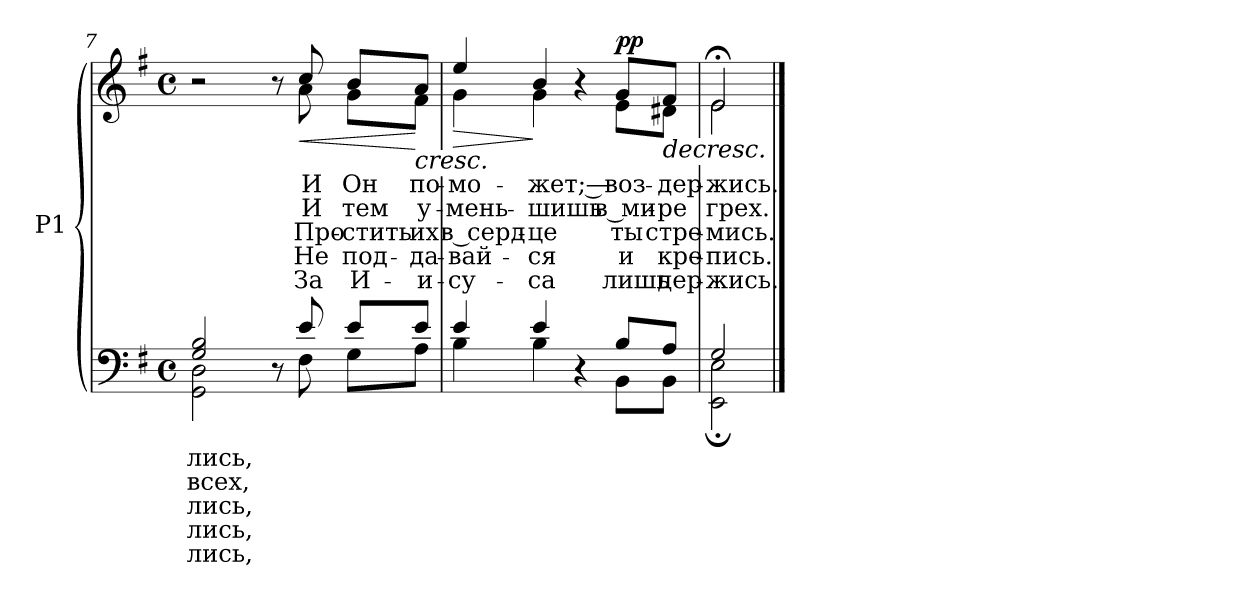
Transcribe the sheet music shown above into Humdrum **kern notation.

**kern	**text	**text	**text	**text	**text	**kern	**text	**text	**text	**text	**text	**dynam
*part1	*part1	*part1	*part1	*part1	*part1	*part1	*part1	*part1	*part1	*part1	*part1	*part1
*staff2	*staff2	*staff2	*staff2	*staff2	*staff2	*staff1	*staff1	*staff1	*staff1	*staff1	*staff1	*staff1/2
*I"P1	*	*	*	*	*	*	*	*	*	*	*	*
!!LO:LB:g=z
*clefF4	*	*	*	*	*	*clefG2	*	*	*	*	*	*
*k[f#]	*	*	*	*	*	*k[f#]	*	*	*	*	*	*
*G:	*	*	*	*	*	*G:	*	*	*	*	*	*
*M4/4	*	*	*	*	*	*M4/4	*	*	*	*	*	*
*met(c)	*	*	*	*	*	*met(c)	*	*	*	*	*	*
=7	=7	=7	=7	=7	=7	=7	=7	=7	=7	=7	=7	=7
!	!LO:LY:a:color=#000000	!LO:LY:a:color=#000000	!LO:LY:a:color=#000000	!LO:LY:a:color=#000000	!LO:LY:a:color=#000000	!	!	!	!	!	!	!
*^	*	*	*	*	*	*^	*	*	*	*	*	*
2Gi/ 2Bi	2GGi\ 2Di	-лись,	всех,	-лись,	-лись,	-лись,	2r	8ryy	.	.	.	.	.	.
*	*	*	*	*	*	*	*v	*v	*	*	*	*	*	*
8r	8ryy	.	.	.	.	.	8r	.	.	.	.	.	[
!	!	!	!	!	!	!	!	!LO:LY:b:color=#000000	!LO:LY:b:color=#000000	!LO:LY:b:color=#000000	!LO:LY:b:color=#000000	!LO:LY:b:color=#000000	!LO:HP:b
*	*	*	*	*	*	*	*^	*	*	*	*	*	*
8ei/	8F#i\	.	.	.	.	.	8cci/	8ai\	И	И	Про-	Не	За	<
!	!	!	!	!	!	!	!	!	!LO:LY:b:color=#000000	!LO:LY:b:color=#000000	!LO:LY:b:color=#000000	!LO:LY:b:color=#000000	!LO:LY:b:color=#000000	!
8ei/L	8Gi\L	.	.	.	.	.	8bi/L	8gi\L	Он	тем	-стить	под-	И-	.
!	!	!	!	!	!	!	!	!	!LO:LY:b:color=#000000	!LO:LY:b:color=#000000	!LO:LY:b:color=#000000	!LO:LY:b:color=#000000	!LO:LY:b:color=#000000	!LO:HP:n=1:b
8ei/J	8Ai\J	.	.	.	.	.	8ai/J	8f#i\J	по-	у-	их	-да-	-и-	[ <
=8	=8	=8	=8	=8	=8	=8	=8	=8	=8	=8	=8	=8	=8	=8
!	!	!	!	!	!	!	!	!	!LO:LY:b:color=#000000	!LO:LY:b:color=#000000	!LO:LY:b:color=#000000	!LO:LY:b:color=#000000	!LO:LY:b:color=#000000	!LO:HP:b
4ei/	4Bi\	.	.	.	.	.	4eei/	4gi\	-мо-	-мень-	в серд-	-вай-	-су-	>
!	!	!	!	!	!	!	!	!	!LO:LY:b:color=#000000	!LO:LY:b:color=#000000	!LO:LY:b:color=#000000	!LO:LY:b:color=#000000	!LO:LY:b:color=#000000	!
4ei/	4Bi\	.	.	.	.	.	4bi/	4gi\	-жет; —	-шишь	-це	-ся	-са	] ]
4r	4ryy	.	.	.	.	.	4r	4ryy	.	.	.	.	.	.
!	!	!	!	!	!	!	!	!	!LO:LY:b:color=#000000	!LO:LY:b:color=#000000	!LO:LY:b:color=#000000	!LO:LY:b:color=#000000	!LO:LY:b:color=#000000	!
8Bi/L	8BBi\L	.	.	.	.	.	8gi/L	8ei\L	воз-	в ми-	ты	и	лишь	p p
!	!	!	!	!	!	!	!	!	!LO:LY:b:color=#000000	!LO:LY:b:color=#000000	!LO:LY:b:color=#000000	!LO:LY:b:color=#000000	!LO:LY:b:color=#000000	!LO:HP:b
8Ai/J	8BBi\J	.	.	.	.	.	8f#i/J	8d#Xi\J	-дер-	-ре	стре-	кре-	дер-	>
=9	=9	=9	=9	=9	=9	=9	=9	=9	=9	=9	=9	=9	=9	=9
!	!	!	!	!	!	!	!	!	!LO:LY:b:color=#000000	!LO:LY:b:color=#000000	!LO:LY:b:color=#000000	!LO:LY:b:color=#000000	!LO:LY:b:color=#000000	!
2Gi/	2EEi\; 2Ei;	.	.	.	.	.	2e;i/	2ei\	-жись.	грех.	-мись.	-пись.	-жись.	.
*v	*v	*	*	*	*	*	*	*	*	*	*	*	*	*
*	*	*	*	*	*	*v	*v	*	*	*	*	*	*
==	==	==	==	==	==	==	==	==	==	==	==	==
*-	*-	*-	*-	*-	*-	*-	*-	*-	*-	*-	*-	*-
